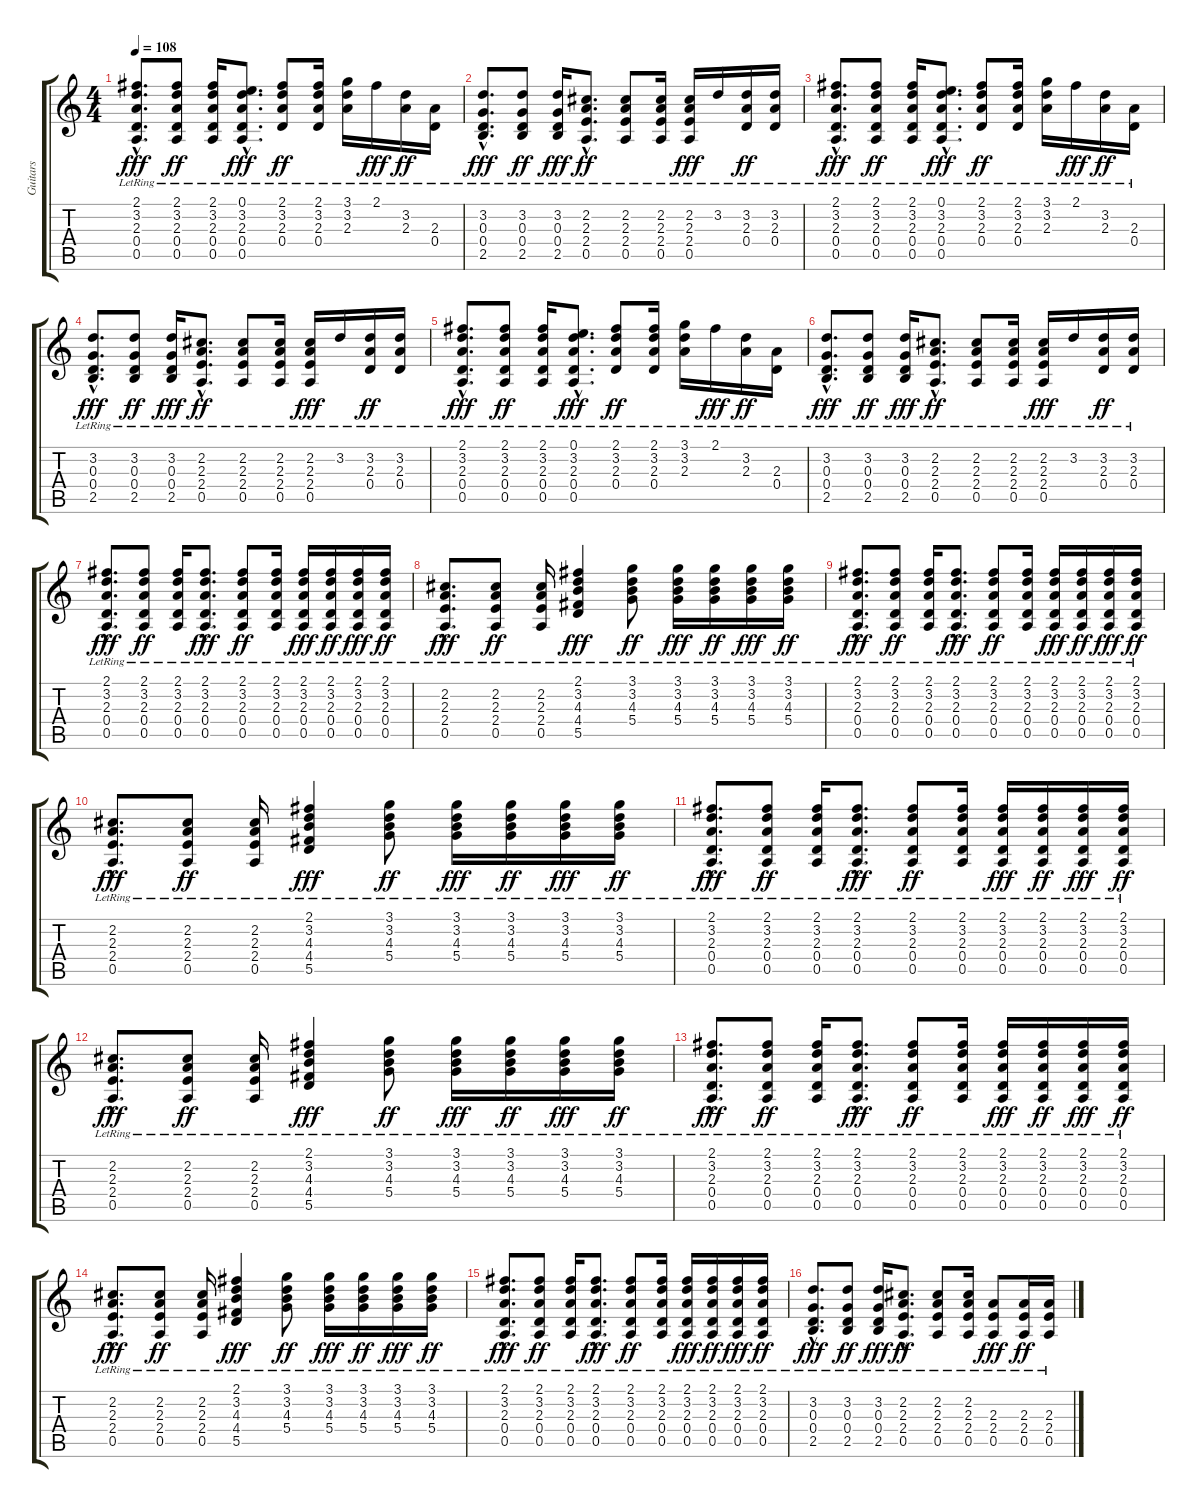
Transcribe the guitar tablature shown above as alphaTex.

\track ("Guitars" "Guitars") {instrument acousticguitarsteel}
\staff {score tabs}
\tuning (E4 B3 G3 D3 A2 E2) {hide}
\ts (4 4)
\tempo 108
\clef g2
\ks c
(2.1{hac lr} 3.2{hac lr} 2.3{hac lr} 0.4{hac lr} 0.5{hac lr}).8{d dy fff} (2.1{lr} 3.2{lr} 2.3{lr} 0.4{lr} 0.5{lr}).8{dy ff} (2.1{lr} 3.2{lr} 2.3{lr} 0.4{lr} 0.5{lr}).16 (0.1{hac lr} 3.2{hac lr} 2.3{hac lr} 0.4{hac lr} 0.5{hac lr}).8{d dy fff} (2.1{lr} 3.2{lr} 2.3{lr} 0.4{lr}).8{dy ff} (2.1{lr} 3.2{lr} 2.3{lr} 0.4{lr}).16 (3.1{lr} 3.2{lr} 2.3{lr}).16 2.1{lr}.16{dy fff} (3.2{lr} 2.3{lr}).16{dy ff} (2.3{lr} 0.4{lr}).16 |
(3.2{hac lr} 0.3{hac lr} 0.4{hac lr} 2.5{hac lr}).8{d dy fff} (3.2{lr} 0.3{lr} 0.4{lr} 2.5{lr}).8{dy ff} (3.2{lr} 0.3{lr} 0.4{lr} 2.5{lr}).16{dy fff} (2.2{hac lr} 2.3{hac lr} 2.4{hac lr} 0.5{hac lr}).8{d dy ff} (2.2{lr} 2.3{lr} 2.4{lr} 0.5{lr}).8 (2.2{lr} 2.3{lr} 2.4{lr} 0.5{lr}).16 (2.2{lr} 2.3{lr} 2.4{lr} 0.5{lr}).16{dy fff} 3.2{lr}.16 (3.2{lr} 2.3{lr} 0.4{lr}).16{dy ff} (3.2{lr} 2.3{lr} 0.4{lr}).16 |
(2.1{hac lr} 3.2{hac lr} 2.3{hac lr} 0.4{hac lr} 0.5{hac lr}).8{d dy fff} (2.1{lr} 3.2{lr} 2.3{lr} 0.4{lr} 0.5{lr}).8{dy ff} (2.1{lr} 3.2{lr} 2.3{lr} 0.4{lr} 0.5{lr}).16 (0.1{hac lr} 3.2{hac lr} 2.3{hac lr} 0.4{hac lr} 0.5{hac lr}).8{d dy fff} (2.1{lr} 3.2{lr} 2.3{lr} 0.4{lr}).8{dy ff} (2.1{lr} 3.2{lr} 2.3{lr} 0.4{lr}).16 (3.1{lr} 3.2{lr} 2.3{lr}).16 2.1{lr}.16{dy fff} (3.2{lr} 2.3{lr}).16{dy ff} (2.3{lr} 0.4{lr}).16 |
(3.2{hac lr} 0.3{hac lr} 0.4{hac lr} 2.5{hac lr}).8{d dy fff} (3.2{lr} 0.3{lr} 0.4{lr} 2.5{lr}).8{dy ff} (3.2{lr} 0.3{lr} 0.4{lr} 2.5{lr}).16{dy fff} (2.2{hac lr} 2.3{hac lr} 2.4{hac lr} 0.5{hac lr}).8{d dy ff} (2.2{lr} 2.3{lr} 2.4{lr} 0.5{lr}).8 (2.2{lr} 2.3{lr} 2.4{lr} 0.5{lr}).16 (2.2{lr} 2.3{lr} 2.4{lr} 0.5{lr}).16{dy fff} 3.2{lr}.16 (3.2{lr} 2.3{lr} 0.4{lr}).16{dy ff} (3.2{lr} 2.3{lr} 0.4{lr}).16 |
(2.1{hac lr} 3.2{hac lr} 2.3{hac lr} 0.4{hac lr} 0.5{hac lr}).8{d dy fff} (2.1{lr} 3.2{lr} 2.3{lr} 0.4{lr} 0.5{lr}).8{dy ff} (2.1{lr} 3.2{lr} 2.3{lr} 0.4{lr} 0.5{lr}).16 (0.1{hac lr} 3.2{hac lr} 2.3{hac lr} 0.4{hac lr} 0.5{hac lr}).8{d dy fff} (2.1{lr} 3.2{lr} 2.3{lr} 0.4{lr}).8{dy ff} (2.1{lr} 3.2{lr} 2.3{lr} 0.4{lr}).16 (3.1{lr} 3.2{lr} 2.3{lr}).16 2.1{lr}.16{dy fff} (3.2{lr} 2.3{lr}).16{dy ff} (2.3{lr} 0.4{lr}).16 |
(3.2{hac lr} 0.3{hac lr} 0.4{hac lr} 2.5{hac lr}).8{d dy fff} (3.2{lr} 0.3{lr} 0.4{lr} 2.5{lr}).8{dy ff} (3.2{lr} 0.3{lr} 0.4{lr} 2.5{lr}).16{dy fff} (2.2{hac lr} 2.3{hac lr} 2.4{hac lr} 0.5{hac lr}).8{d dy ff} (2.2{lr} 2.3{lr} 2.4{lr} 0.5{lr}).8 (2.2{lr} 2.3{lr} 2.4{lr} 0.5{lr}).16 (2.2{lr} 2.3{lr} 2.4{lr} 0.5{lr}).16{dy fff} 3.2{lr}.16 (3.2{lr} 2.3{lr} 0.4{lr}).16{dy ff} (3.2{lr} 2.3{lr} 0.4{lr}).16 |
(2.1{hac lr} 3.2{hac lr} 2.3{hac lr} 0.4{hac lr} 0.5{hac lr}).8{d dy fff} (2.1{lr} 3.2{lr} 2.3{lr} 0.4{lr} 0.5{lr}).8{dy ff} (2.1{lr} 3.2{lr} 2.3{lr} 0.4{lr} 0.5{lr}).16 (2.1{hac lr} 3.2{hac lr} 2.3{hac lr} 0.4{hac lr} 0.5{hac lr}).8{d dy fff} (2.1{lr} 3.2{lr} 2.3{lr} 0.4{lr} 0.5{lr}).8{dy ff} (2.1{lr} 3.2{lr} 2.3{lr} 0.4{lr} 0.5{lr}).16 (2.1{lr} 3.2{lr} 2.3{lr} 0.4{lr} 0.5{lr}).16{dy fff} (2.1{lr} 3.2{lr} 2.3{lr} 0.4{lr} 0.5{lr}).16{dy ff} (2.1{lr} 3.2{lr} 2.3{lr} 0.4{lr} 0.5{lr}).16{dy fff} (2.1{lr} 3.2{lr} 2.3{lr} 0.4{lr} 0.5{lr}).16{dy ff} |
(2.2{hac lr} 2.3{hac lr} 2.4{hac lr} 0.5{hac lr}).8{d dy fff} (2.2{lr} 2.3{lr} 2.4{lr} 0.5{lr}).8{dy ff} (2.2{lr} 2.3{lr} 2.4{lr} 0.5{lr}).16 (2.1{lr} 3.2{lr} 4.3{lr} 4.4{lr} 5.5{lr}).4{dy fff} (3.1{lr} 3.2{lr} 4.3{lr} 5.4{lr}).8{dy ff} (3.1{lr} 3.2{lr} 4.3{lr} 5.4{lr}).16{dy fff} (3.1{lr} 3.2{lr} 4.3{lr} 5.4{lr}).16{dy ff} (3.1{lr} 3.2{lr} 4.3{lr} 5.4{lr}).16{dy fff} (3.1{lr} 3.2{lr} 4.3{lr} 5.4{lr}).16{dy ff} |
(2.1{hac lr} 3.2{hac lr} 2.3{hac lr} 0.4{hac lr} 0.5{hac lr}).8{d dy fff} (2.1{lr} 3.2{lr} 2.3{lr} 0.4{lr} 0.5{lr}).8{dy ff} (2.1{lr} 3.2{lr} 2.3{lr} 0.4{lr} 0.5{lr}).16 (2.1{hac lr} 3.2{hac lr} 2.3{hac lr} 0.4{hac lr} 0.5{hac lr}).8{d dy fff} (2.1{lr} 3.2{lr} 2.3{lr} 0.4{lr} 0.5{lr}).8{dy ff} (2.1{lr} 3.2{lr} 2.3{lr} 0.4{lr} 0.5{lr}).16 (2.1{lr} 3.2{lr} 2.3{lr} 0.4{lr} 0.5{lr}).16{dy fff} (2.1{lr} 3.2{lr} 2.3{lr} 0.4{lr} 0.5{lr}).16{dy ff} (2.1{lr} 3.2{lr} 2.3{lr} 0.4{lr} 0.5{lr}).16{dy fff} (2.1{lr} 3.2{lr} 2.3{lr} 0.4{lr} 0.5{lr}).16{dy ff} |
(2.2{hac lr} 2.3{hac lr} 2.4{hac lr} 0.5{hac lr}).8{d dy fff} (2.2{lr} 2.3{lr} 2.4{lr} 0.5{lr}).8{dy ff} (2.2{lr} 2.3{lr} 2.4{lr} 0.5{lr}).16 (2.1{lr} 3.2{lr} 4.3{lr} 4.4{lr} 5.5{lr}).4{dy fff} (3.1{lr} 3.2{lr} 4.3{lr} 5.4{lr}).8{dy ff} (3.1{lr} 3.2{lr} 4.3{lr} 5.4{lr}).16{dy fff} (3.1{lr} 3.2{lr} 4.3{lr} 5.4{lr}).16{dy ff} (3.1{lr} 3.2{lr} 4.3{lr} 5.4{lr}).16{dy fff} (3.1{lr} 3.2{lr} 4.3{lr} 5.4{lr}).16{dy ff} |
(2.1{hac lr} 3.2{hac lr} 2.3{hac lr} 0.4{hac lr} 0.5{hac lr}).8{d dy fff} (2.1{lr} 3.2{lr} 2.3{lr} 0.4{lr} 0.5{lr}).8{dy ff} (2.1{lr} 3.2{lr} 2.3{lr} 0.4{lr} 0.5{lr}).16 (2.1{hac lr} 3.2{hac lr} 2.3{hac lr} 0.4{hac lr} 0.5{hac lr}).8{d dy fff} (2.1{lr} 3.2{lr} 2.3{lr} 0.4{lr} 0.5{lr}).8{dy ff} (2.1{lr} 3.2{lr} 2.3{lr} 0.4{lr} 0.5{lr}).16 (2.1{lr} 3.2{lr} 2.3{lr} 0.4{lr} 0.5{lr}).16{dy fff} (2.1{lr} 3.2{lr} 2.3{lr} 0.4{lr} 0.5{lr}).16{dy ff} (2.1{lr} 3.2{lr} 2.3{lr} 0.4{lr} 0.5{lr}).16{dy fff} (2.1{lr} 3.2{lr} 2.3{lr} 0.4{lr} 0.5{lr}).16{dy ff} |
(2.2{hac lr} 2.3{hac lr} 2.4{hac lr} 0.5{hac lr}).8{d dy fff} (2.2{lr} 2.3{lr} 2.4{lr} 0.5{lr}).8{dy ff} (2.2{lr} 2.3{lr} 2.4{lr} 0.5{lr}).16 (2.1{lr} 3.2{lr} 4.3{lr} 4.4{lr} 5.5{lr}).4{dy fff} (3.1{lr} 3.2{lr} 4.3{lr} 5.4{lr}).8{dy ff} (3.1{lr} 3.2{lr} 4.3{lr} 5.4{lr}).16{dy fff} (3.1{lr} 3.2{lr} 4.3{lr} 5.4{lr}).16{dy ff} (3.1{lr} 3.2{lr} 4.3{lr} 5.4{lr}).16{dy fff} (3.1{lr} 3.2{lr} 4.3{lr} 5.4{lr}).16{dy ff} |
(2.1{hac lr} 3.2{hac lr} 2.3{hac lr} 0.4{hac lr} 0.5{hac lr}).8{d dy fff} (2.1{lr} 3.2{lr} 2.3{lr} 0.4{lr} 0.5{lr}).8{dy ff} (2.1{lr} 3.2{lr} 2.3{lr} 0.4{lr} 0.5{lr}).16 (2.1{hac lr} 3.2{hac lr} 2.3{hac lr} 0.4{hac lr} 0.5{hac lr}).8{d dy fff} (2.1{lr} 3.2{lr} 2.3{lr} 0.4{lr} 0.5{lr}).8{dy ff} (2.1{lr} 3.2{lr} 2.3{lr} 0.4{lr} 0.5{lr}).16 (2.1{lr} 3.2{lr} 2.3{lr} 0.4{lr} 0.5{lr}).16{dy fff} (2.1{lr} 3.2{lr} 2.3{lr} 0.4{lr} 0.5{lr}).16{dy ff} (2.1{lr} 3.2{lr} 2.3{lr} 0.4{lr} 0.5{lr}).16{dy fff} (2.1{lr} 3.2{lr} 2.3{lr} 0.4{lr} 0.5{lr}).16{dy ff} |
(2.2{hac lr} 2.3{hac lr} 2.4{hac lr} 0.5{hac lr}).8{d dy fff} (2.2{lr} 2.3{lr} 2.4{lr} 0.5{lr}).8{dy ff} (2.2{lr} 2.3{lr} 2.4{lr} 0.5{lr}).16 (2.1{lr} 3.2{lr} 4.3{lr} 4.4{lr} 5.5{lr}).4{dy fff} (3.1{lr} 3.2{lr} 4.3{lr} 5.4{lr}).8{dy ff} (3.1{lr} 3.2{lr} 4.3{lr} 5.4{lr}).16{dy fff} (3.1{lr} 3.2{lr} 4.3{lr} 5.4{lr}).16{dy ff} (3.1{lr} 3.2{lr} 4.3{lr} 5.4{lr}).16{dy fff} (3.1{lr} 3.2{lr} 4.3{lr} 5.4{lr}).16{dy ff} |
(2.1{hac lr} 3.2{hac lr} 2.3{hac lr} 0.4{hac lr} 0.5{hac lr}).8{d dy fff volume 9} (2.1{lr} 3.2{lr} 2.3{lr} 0.4{lr} 0.5{lr}).8{dy ff} (2.1{lr} 3.2{lr} 2.3{lr} 0.4{lr} 0.5{lr}).16 (2.1{hac lr} 3.2{hac lr} 2.3{hac lr} 0.4{hac lr} 0.5{hac lr}).8{d dy fff} (2.1{lr} 3.2{lr} 2.3{lr} 0.4{lr} 0.5{lr}).8{dy ff} (2.1{lr} 3.2{lr} 2.3{lr} 0.4{lr} 0.5{lr}).16 (2.1{lr} 3.2{lr} 2.3{lr} 0.4{lr} 0.5{lr}).16{dy fff} (2.1{lr} 3.2{lr} 2.3{lr} 0.4{lr} 0.5{lr}).16{dy ff} (2.1{lr} 3.2{lr} 2.3{lr} 0.4{lr} 0.5{lr}).16{dy fff} (2.1{lr} 3.2{lr} 2.3{lr} 0.4{lr} 0.5{lr}).16{dy ff} |
(3.2{hac lr} 0.3{hac lr} 0.4{hac lr} 2.5{hac lr}).8{d dy fff} (3.2{lr} 0.3{lr} 0.4{lr} 2.5{lr}).8{dy ff} (3.2{lr} 0.3{lr} 0.4{lr} 2.5{lr}).16{dy fff} (2.2{hac lr} 2.3{hac lr} 2.4{hac lr} 0.5{hac lr}).8{d dy ff} (2.2{lr} 2.3{lr} 2.4{lr} 0.5{lr}).8 (2.2{lr} 2.3{lr} 2.4{lr} 0.5{lr}).16 (2.3{lr} 2.4{lr} 0.5{lr}).8{dy fff} (2.3{lr} 2.4{lr} 0.5{lr}).16{dy ff} (2.3{lr} 2.4{lr} 0.5{lr}).16
